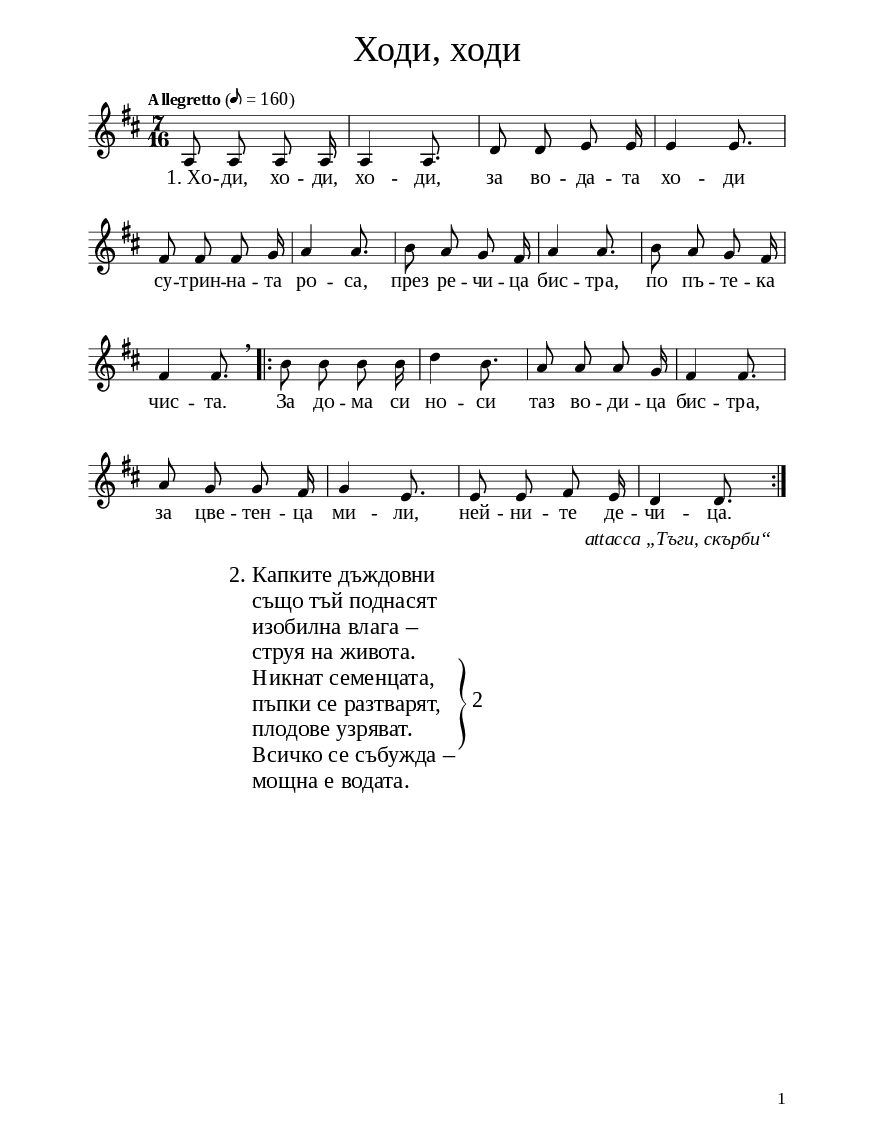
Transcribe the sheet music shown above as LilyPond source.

\version "2.24.3"

% include paper part and global functions
\include "include/globals.ily"

"rightBraces088" = \markup {
  \column {
    % repeat braces




    \translate #'(0 . -15.6 )
    \right-brace #44

  }
  \column {
    % repeat numbers




    \translate #'(0 . -16.0 )
    2
  }
}

\bookpart {
  \label #'ref088
  \tocItem \markup "Ходи, ходи"
  \include "include/bookpart-paper.ily"
  \score {
    \include "include/score-layout.ily"

    \new Voice \absolute  {
      \clef treble
      \key d \major
      \time 7/16
      \tempoFunc "Allegretto" 8 "160"
      a8 a8 a8 a16 | a4 a8. | d'8 d'8 e'8 e'16 | e'4 e'8. | \break

      fis'8 fis'8 fis'8 g'16 | a'4 a'8. | b'8 a'8 g'8 fis'16 | a'4 a'8. | b'8 a'8 g'8 fis'16 | \break

      fis'4 fis'8. \breathe | \bar ".|:" b'8 b'8 b'8 b'16| d''4 b'8. | a'8 a'8 a'8 g'16 | fis'4 fis'8. | \break

      a'8 g'8 g'8 fis'16 | g'4 e'8. | e'8 e'8 fis'8 e'16 | d'4 d'8. | \bar ":|."


    }
    \addlyrics {
      "1. Хо" -- ди, хо -- ди, хо -- ди, за во -- да -- та хо -- ди

      су -- трин -- на -- та ро -- са, през ре -- чи -- ца бис -- тра, по пъ -- те -- ка

      чис -- та. За до -- ма  си но -- си  таз во -- ди -- ца бис -- тра,

      за цве -- тен -- ца ми -- ли, ней -- ни -- те де -- чи -- ца.
    }

    \header {
      title = \titleFunc #'ref_desc_14 "Ходи, ходи" "Hodi, hodi"
    }

    \midi{}

  } % score

  \markup \huge \italic \dc-one-nobold "attacca „Тъги, скърби“"

  \markup \abs-fontsize #11 {
    \hspace #18
    \override #`(baseline-skip . ,bgCoupletBaselineSkip)
    \column {


      \line { 2. Капките дъждовни}
      \line { "   "също тъй поднасят}
      \line { "   "изобилна влага – }
      \line { "   "струя на живота. }
      \line { "   "Никнат семенцата, }
      \line { "   "пъпки се разтварят,}
      \line { "   "плодове узряват.}
      \line { "   "Всичко се събужда – }
      \line { "   "мощна е водата. }
    } \"rightBraces088"

  }


} % bookpart
